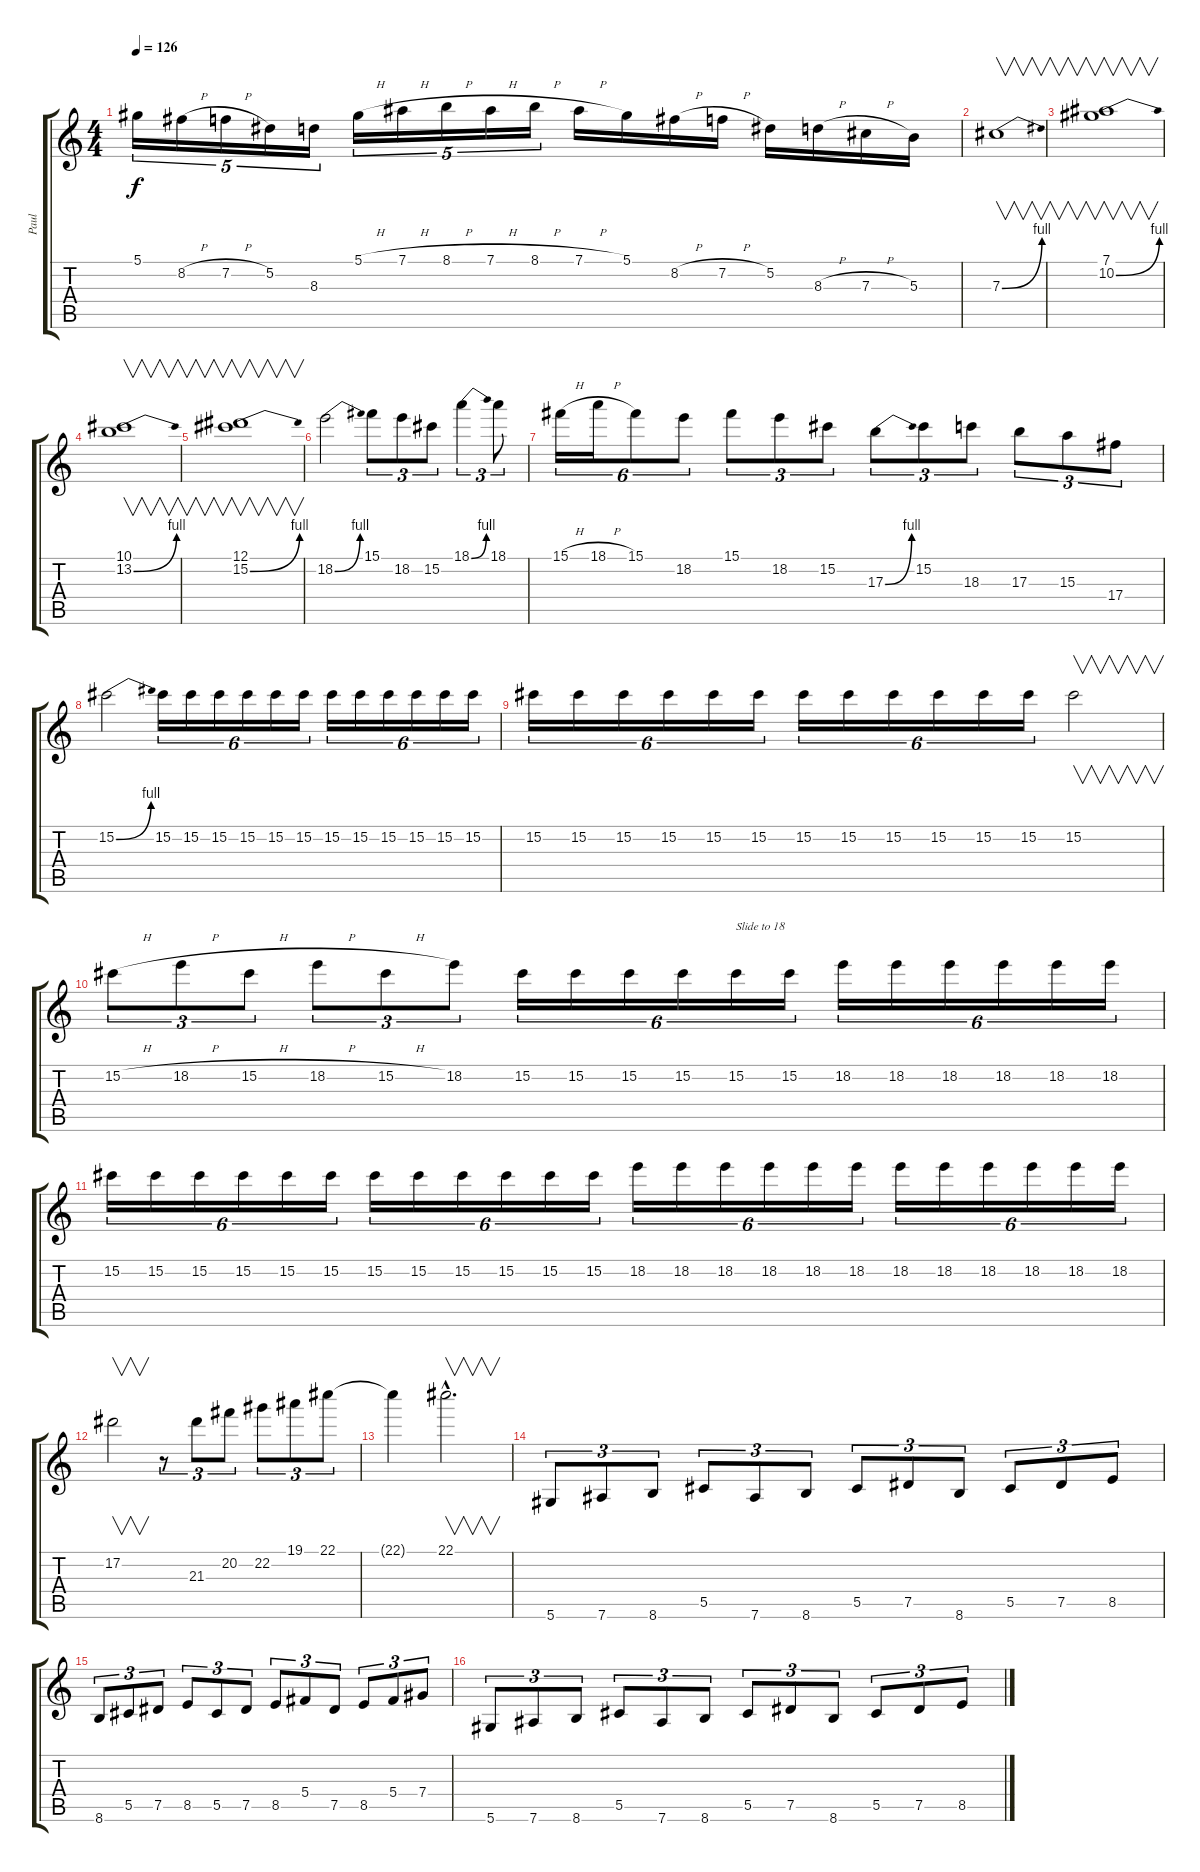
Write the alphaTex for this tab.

\track ("Paul" "Paul") {instrument distortionguitar}
\staff {score tabs}
\tuning (Eb4 Bb3 Gb3 Db3 Ab2 Eb2) {hide}
\ts (4 4)
\tempo 126
\clef g2
\ks c
5.1.16{tu (5 4) dy f} 8.2{h}.16{tu (5 4)} 7.2{h}.16{tu (5 4)} 5.2.16{tu (5 4)} 8.3.16{tu (5 4)} 5.1{h}.16{tu (5 4)} 7.1{h}.16{tu (5 4)} 8.1{h}.16{tu (5 4)} 7.1{h}.16{tu (5 4)} 8.1{h}.16{tu (5 4)} 7.1{h}.16 5.1.16 8.2{h}.16 7.2{h}.16 5.2.16 8.3{h}.16 7.3{h}.16 5.3.16 |
7.3{be (bend 0 0 60 4)}.1{v} |
(7.1 10.2{be (bend 0 0 60 4)}).1{v} |
(10.1 13.2{be (bend 0 0 60 4)}).1{v} |
(12.1 15.2{be (bend 0 0 60 4)}).1{v} |
18.2{be (bend 0 0 60 4)}.2 15.1.8{tu (3 2)} 18.2.8{tu (3 2)} 15.2.8{tu (3 2)} 18.1{be (bend 0 0 60 4)}.4{tu (3 2)} 18.1.8{tu (3 2)} |
15.1{h}.16{tu (6 4)} 18.1{h}.16{tu (6 4)} 15.1.8{tu (6 4)} 18.2.8{tu (6 4)} 15.1.8{tu (3 2)} 18.2.8{tu (3 2)} 15.2.8{tu (3 2)} 17.3{be (bend 0 0 60 4)}.8{tu (3 2)} 15.2.8{tu (3 2)} 18.3.8{tu (3 2)} 17.3.8{tu (3 2)} 15.3.8{tu (3 2)} 17.4.8{tu (3 2)} |
15.2{be (bend 0 0 60 4)}.2 15.2.16{tu (6 4)} 15.2.16{tu (6 4)} 15.2.16{tu (6 4)} 15.2.16{tu (6 4)} 15.2.16{tu (6 4)} 15.2.16{tu (6 4)} 15.2.16{tu (6 4)} 15.2.16{tu (6 4)} 15.2.16{tu (6 4)} 15.2.16{tu (6 4)} 15.2.16{tu (6 4)} 15.2.16{tu (6 4)} |
15.2.16{tu (6 4)} 15.2.16{tu (6 4)} 15.2.16{tu (6 4)} 15.2.16{tu (6 4)} 15.2.16{tu (6 4)} 15.2.16{tu (6 4)} 15.2.16{tu (6 4)} 15.2.16{tu (6 4)} 15.2.16{tu (6 4)} 15.2.16{tu (6 4)} 15.2.16{tu (6 4)} 15.2.16{tu (6 4)} 15.2.2{v} |
15.2{h}.8{tu (3 2)} 18.2{h}.8{tu (3 2)} 15.2{h}.8{tu (3 2)} 18.2{h}.8{tu (3 2)} 15.2{h}.8{tu (3 2)} 18.2.8{tu (3 2)} 15.2.16{tu (6 4)} 15.2.16{tu (6 4)} 15.2.16{tu (6 4)} 15.2.16{tu (6 4)} 15.2.16{tu (6 4) txt "Slide to 18"} 15.2.16{tu (6 4)} 18.2.16{tu (6 4)} 18.2.16{tu (6 4)} 18.2.16{tu (6 4)} 18.2.16{tu (6 4)} 18.2.16{tu (6 4)} 18.2.16{tu (6 4)} |
15.2.16{tu (6 4)} 15.2.16{tu (6 4)} 15.2.16{tu (6 4)} 15.2.16{tu (6 4)} 15.2.16{tu (6 4)} 15.2.16{tu (6 4)} 15.2.16{tu (6 4)} 15.2.16{tu (6 4)} 15.2.16{tu (6 4)} 15.2.16{tu (6 4)} 15.2.16{tu (6 4)} 15.2.16{tu (6 4)} 18.2.16{tu (6 4)} 18.2.16{tu (6 4)} 18.2.16{tu (6 4)} 18.2.16{tu (6 4)} 18.2.16{tu (6 4)} 18.2.16{tu (6 4)} 18.2.16{tu (6 4)} 18.2.16{tu (6 4)} 18.2.16{tu (6 4)} 18.2.16{tu (6 4)} 18.2.16{tu (6 4)} 18.2.16{tu (6 4)} |
17.2.2{v} r.8{tu (3 2)} 21.3.8{tu (3 2)} 20.2.8{tu (3 2)} 22.2.8{tu (3 2)} 19.1.8{tu (3 2)} 22.1.8{tu (3 2)} |
22.1{t}.4 22.1{hac}.2{v d} |
5.6.8{tu (3 2)} 7.6.8{tu (3 2)} 8.6.8{tu (3 2)} 5.5.8{tu (3 2)} 7.6.8{tu (3 2)} 8.6.8{tu (3 2)} 5.5.8{tu (3 2)} 7.5.8{tu (3 2)} 8.6.8{tu (3 2)} 5.5.8{tu (3 2)} 7.5.8{tu (3 2)} 8.5.8{tu (3 2)} |
8.6.8{tu (3 2)} 5.5.8{tu (3 2)} 7.5.8{tu (3 2)} 8.5.8{tu (3 2)} 5.5.8{tu (3 2)} 7.5.8{tu (3 2)} 8.5.8{tu (3 2)} 5.4.8{tu (3 2)} 7.5.8{tu (3 2)} 8.5.8{tu (3 2)} 5.4.8{tu (3 2)} 7.4.8{tu (3 2)} |
5.6.8{tu (3 2)} 7.6.8{tu (3 2)} 8.6.8{tu (3 2)} 5.5.8{tu (3 2)} 7.6.8{tu (3 2)} 8.6.8{tu (3 2)} 5.5.8{tu (3 2)} 7.5.8{tu (3 2)} 8.6.8{tu (3 2)} 5.5.8{tu (3 2)} 7.5.8{tu (3 2)} 8.5.8{tu (3 2)}
